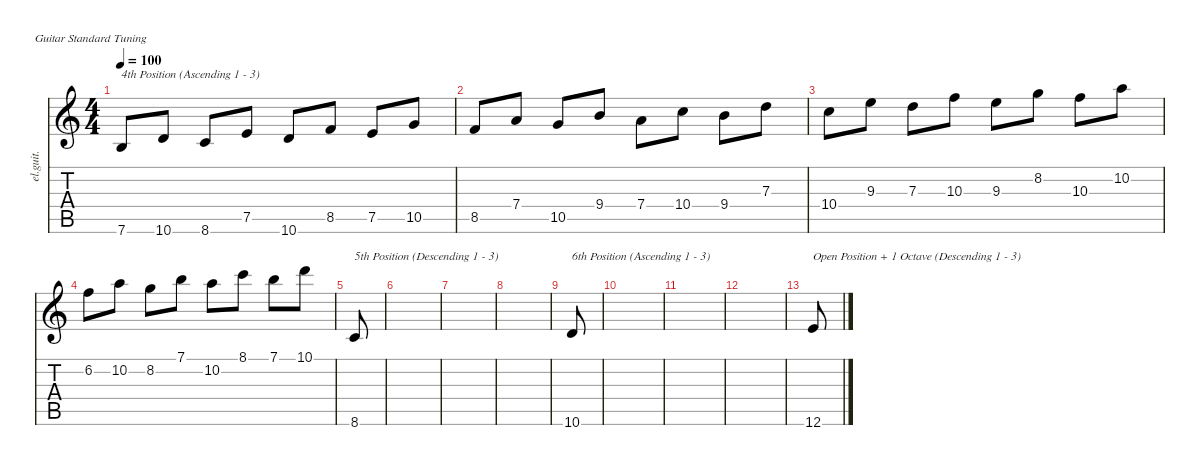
\defaultSystemsLayout 4
\hideDynamics
\bracketExtendMode nobrackets
\otherSystemsTrackNameOrientation horizontal
\track ("Clean Guitar" "el.guit.") {instrument electricguitarclean}
\staff {score tabs}
\tuning (E4 B3 G3 D3 A2 E2)
\ts (4 4)
\tempo 100
\clef g2
\ks c
7.6.8{txt "4th Position (Ascending 1 - 3)" dy mf beam Up} 10.6.8{beam Up} 8.6.8{beam Up} 7.5.8{beam Up} 10.6.8{beam Up} 8.5.8{beam Up} 7.5.8{beam Up} 10.5.8{beam Up} |
8.5.8{beam Up} 7.4.8{beam Up} 10.5.8{beam Up} 9.4.8{beam Up} 7.4.8{beam Down} 10.4.8{beam Down} 9.4.8{beam Down} 7.3.8{beam Down} |
10.4.8{beam Down} 9.3.8{beam Down} 7.3.8{beam Down} 10.3.8{beam Down} 9.3.8{beam Down} 8.2.8{beam Down} 10.3.8{beam Down} 10.2.8{beam Down} |
6.2.8{beam Down} 10.2.8{beam Down} 8.2.8{beam Down} 7.1.8{beam Down} 10.2.8{beam Down} 8.1.8{beam Down} 7.1.8{beam Down} 10.1.8{beam Down} |
8.6.8{txt "5th Position (Descending 1 - 3)" beam Up} |
|
|
|
10.6.8{txt "6th Position (Ascending 1 - 3)" beam Up} |
|
|
|
12.6.8{txt "Open Position + 1 Octave (Descending 1 - 3)" beam Up}
